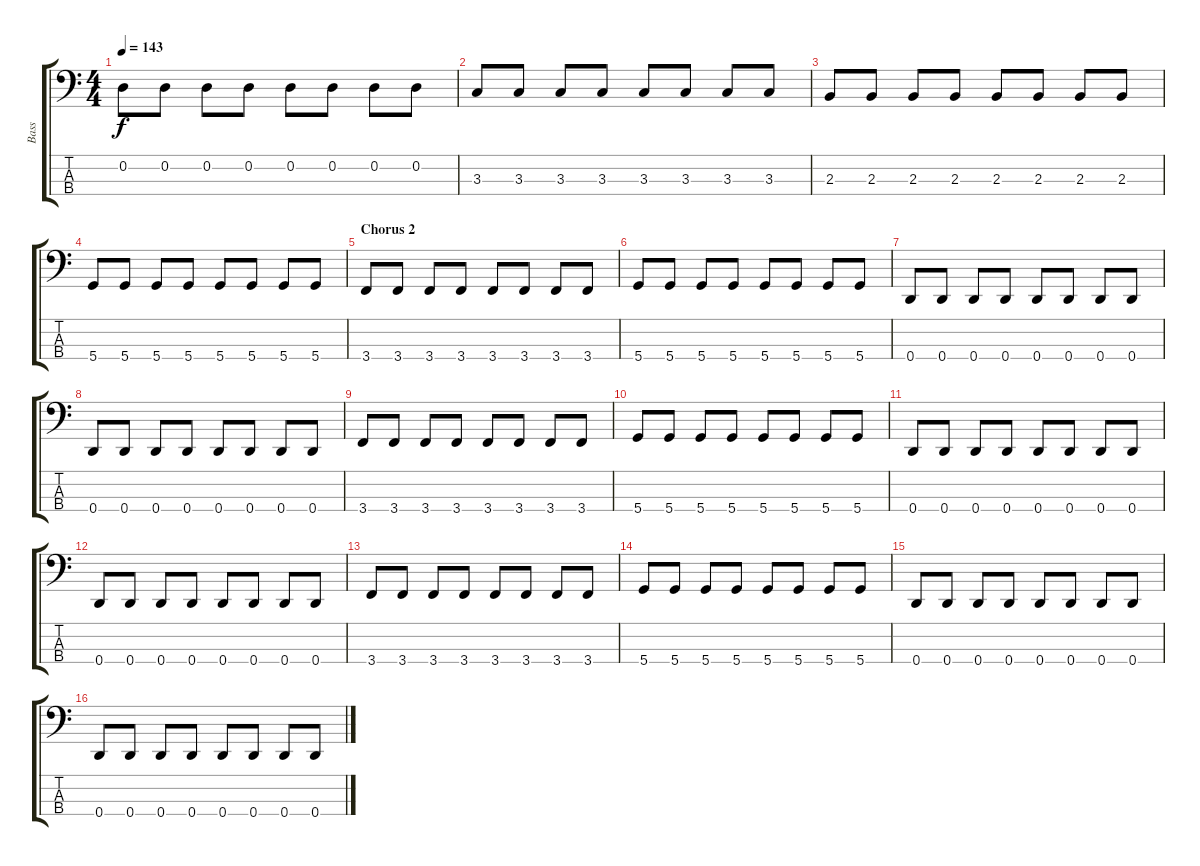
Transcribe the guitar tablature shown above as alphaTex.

\track ("Bass" "Bass") {instrument electricbassfinger}
\staff {score tabs}
\tuning (G2 D2 A1 D1) {hide}
\ts (4 4)
\tempo 143
\clef f4
\ks c
0.2.8{dy f} 0.2.8 0.2.8 0.2.8 0.2.8 0.2.8 0.2.8 0.2.8 |
3.3.8 3.3.8 3.3.8 3.3.8 3.3.8 3.3.8 3.3.8 3.3.8 |
2.3.8 2.3.8 2.3.8 2.3.8 2.3.8 2.3.8 2.3.8 2.3.8 |
5.4.8 5.4.8 5.4.8 5.4.8 5.4.8 5.4.8 5.4.8 5.4.8 |
\section ("" "Chorus 2")
3.4.8 3.4.8 3.4.8 3.4.8 3.4.8 3.4.8 3.4.8 3.4.8 |
5.4.8 5.4.8 5.4.8 5.4.8 5.4.8 5.4.8 5.4.8 5.4.8 |
0.4.8 0.4.8 0.4.8 0.4.8 0.4.8 0.4.8 0.4.8 0.4.8 |
0.4.8 0.4.8 0.4.8 0.4.8 0.4.8 0.4.8 0.4.8 0.4.8 |
3.4.8 3.4.8 3.4.8 3.4.8 3.4.8 3.4.8 3.4.8 3.4.8 |
5.4.8 5.4.8 5.4.8 5.4.8 5.4.8 5.4.8 5.4.8 5.4.8 |
0.4.8 0.4.8 0.4.8 0.4.8 0.4.8 0.4.8 0.4.8 0.4.8 |
0.4.8 0.4.8 0.4.8 0.4.8 0.4.8 0.4.8 0.4.8 0.4.8 |
3.4.8 3.4.8 3.4.8 3.4.8 3.4.8 3.4.8 3.4.8 3.4.8 |
5.4.8 5.4.8 5.4.8 5.4.8 5.4.8 5.4.8 5.4.8 5.4.8 |
0.4.8 0.4.8 0.4.8 0.4.8 0.4.8 0.4.8 0.4.8 0.4.8 |
0.4.8 0.4.8 0.4.8 0.4.8 0.4.8 0.4.8 0.4.8 0.4.8
